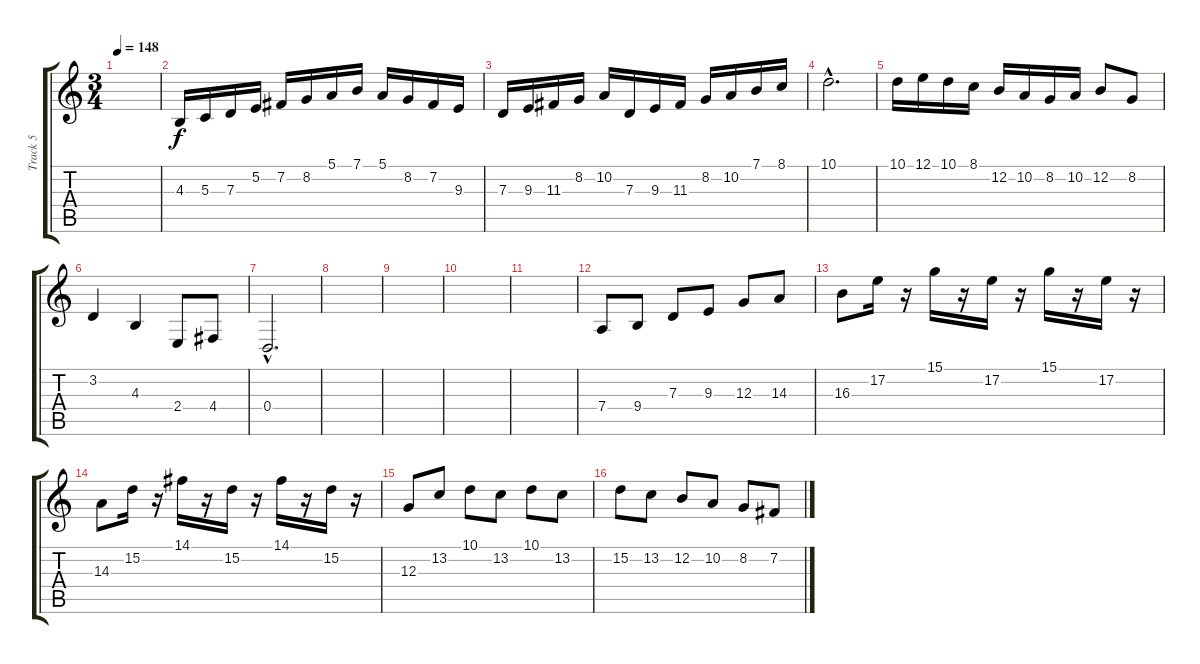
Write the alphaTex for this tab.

\track ("Track 5" "Track 5") {instrument violin}
\staff {score tabs}
\tuning (E4 B3 G3 D3 A2 E2) {hide}
\ts (3 4)
\tempo 148
\clef g2
\ks c
|
4.3.16 5.3.16 7.3.16 5.2.16 7.2.16 8.2.16 5.1.16 7.1.16 5.1.16 8.2.16 7.2.16 9.3.16 |
7.3.16 9.3.16 11.3.16 8.2.16 10.2.16 7.3.16 9.3.16 11.3.16 8.2.16 10.2.16 7.1.16 8.1.16 |
10.1{hac}.2{d} |
10.1.16 12.1.16 10.1.16 8.1.16 12.2.16 10.2.16 8.2.16 10.2.16 12.2.8 8.2.8 |
3.2.4 4.3.4 2.4.8 4.4.8 |
0.4{hac}.2{d} |
|
|
|
|
7.4.8 9.4.8 7.3.8 9.3.8 12.3.8 14.3.8 |
16.3.8 17.2.16 r.16 15.1.16 r.16 17.2.16 r.16 15.1.16 r.16 17.2.16 r.16 |
14.3.8 15.2.16 r.16 14.1.16 r.16 15.2.16 r.16 14.1.16 r.16 15.2.16 r.16 |
12.3.8 13.2.8 10.1.8 13.2.8 10.1.8 13.2.8 |
15.2.8 13.2.8 12.2.8 10.2.8 8.2.8 7.2.8
